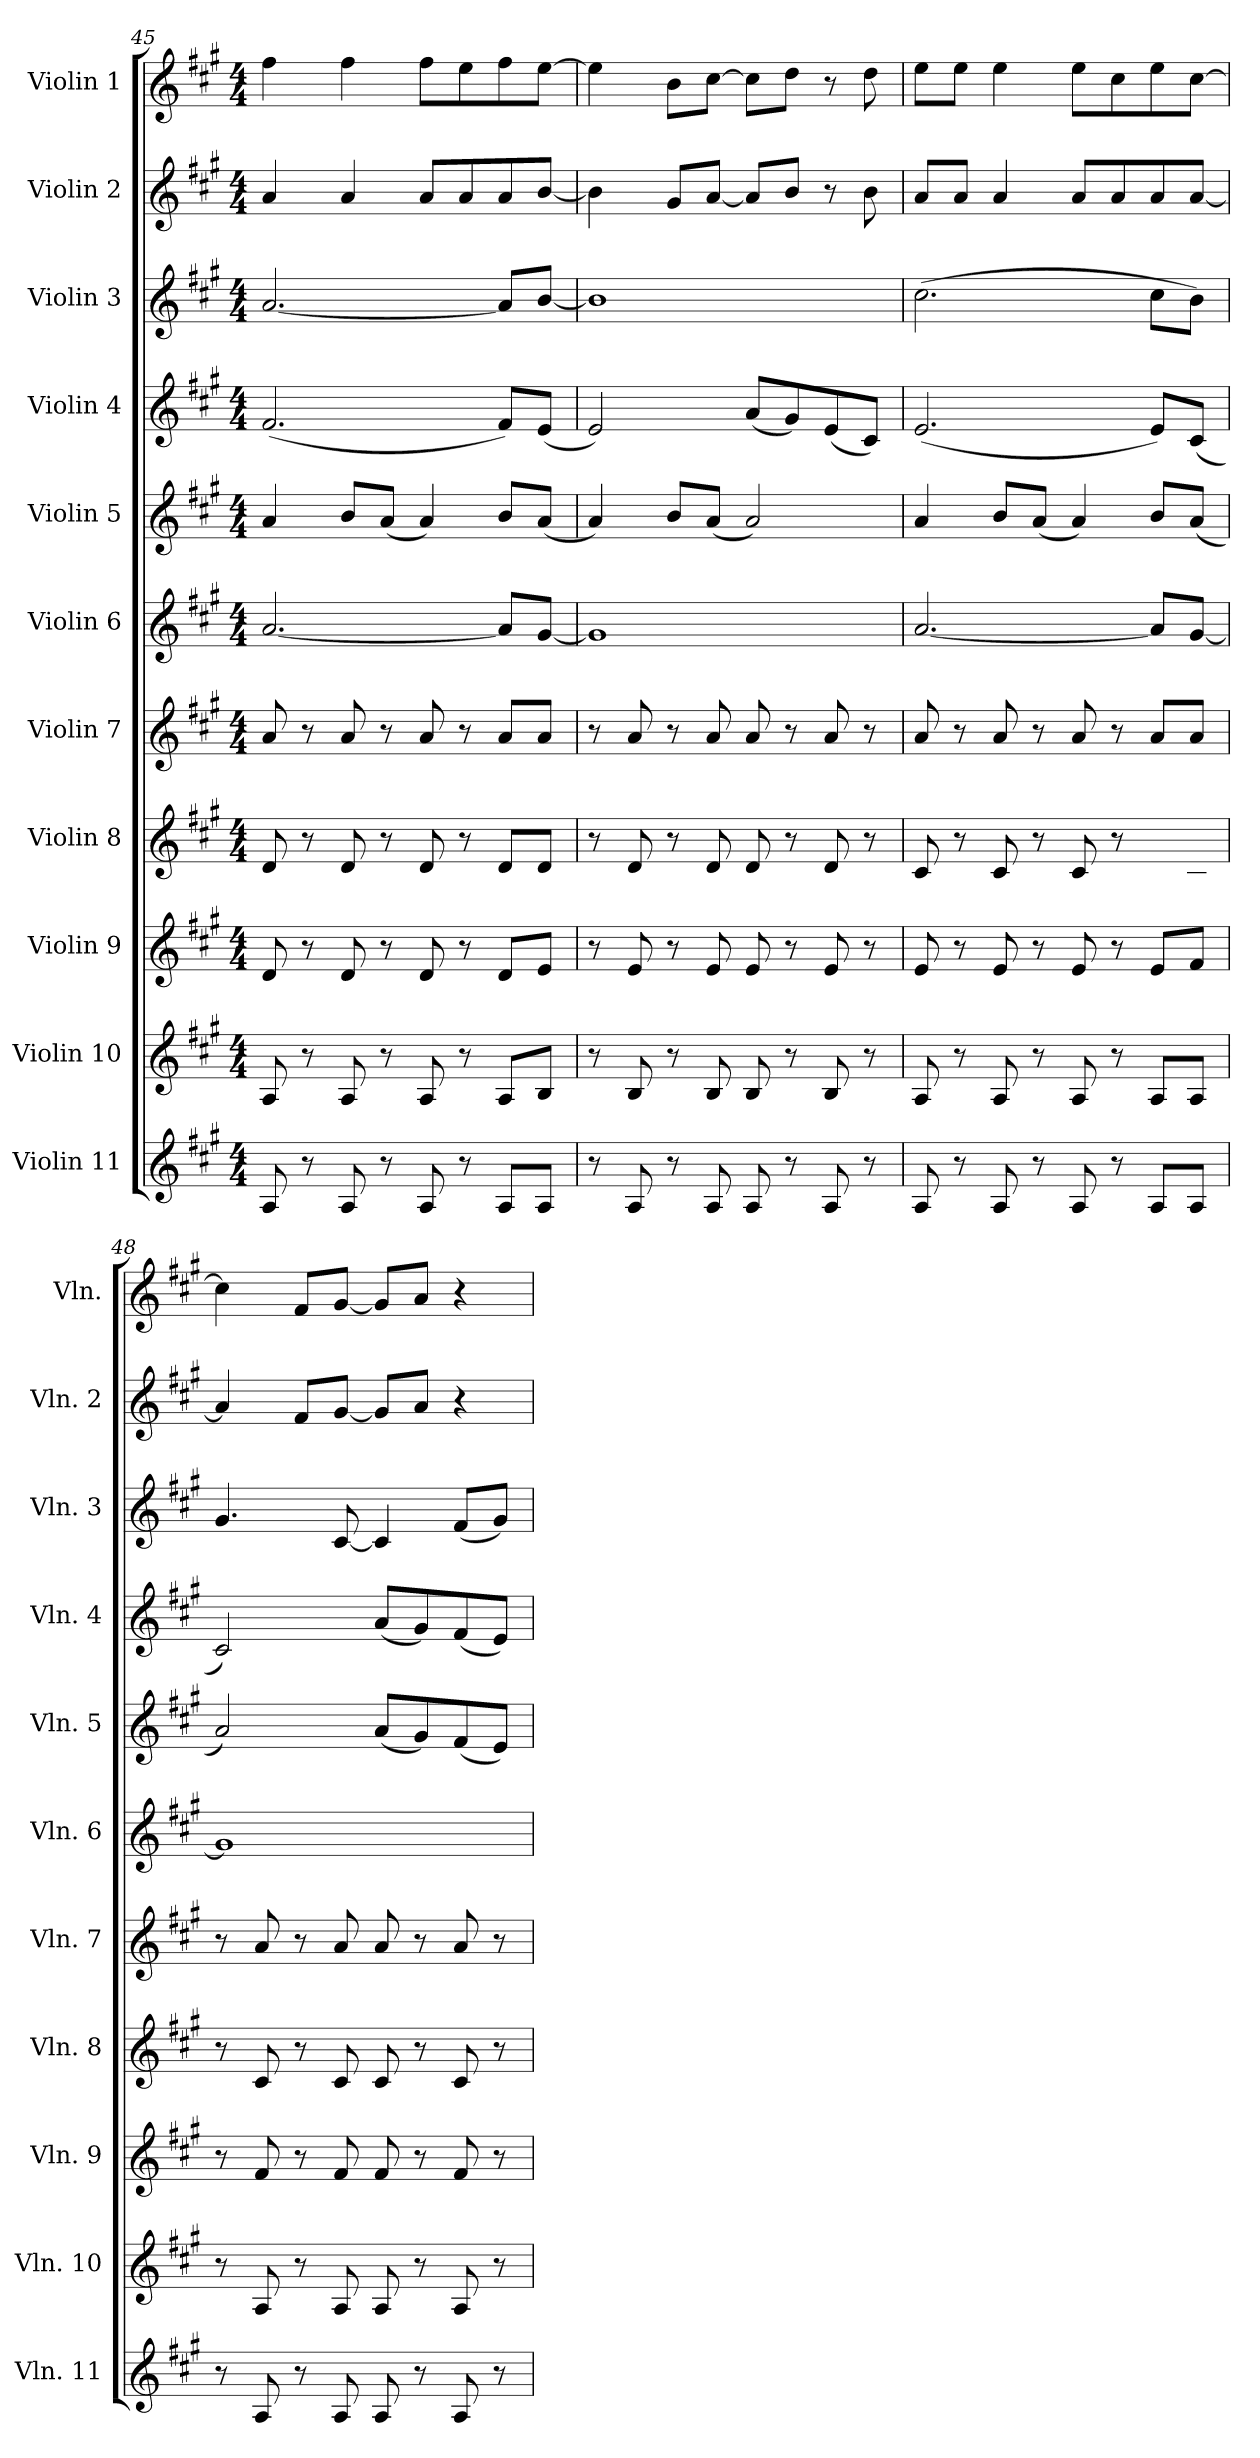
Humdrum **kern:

**kern	**kern	**kern	**kern	**kern	**kern	**kern	**kern	**kern	**kern	**kern
*part11	*part10	*part9	*part8	*part7	*part6	*part5	*part4	*part3	*part2	*part1
*staff11	*staff10	*staff9	*staff8	*staff7	*staff6	*staff5	*staff4	*staff3	*staff2	*staff1
*I"Violin 11	*I"Violin 10	*I"Violin 9	*I"Violin 8	*I"Violin 7	*I"Violin 6	*I"Violin 5	*I"Violin 4	*I"Violin 3	*I"Violin 2	*I"Violin 1
*I'Vln. 11	*I'Vln. 10	*I'Vln. 9	*I'Vln. 8	*I'Vln. 7	*I'Vln. 6	*I'Vln. 5	*I'Vln. 4	*I'Vln. 3	*I'Vln. 2	*I'Vln.
*clefG2	*clefG2	*clefG2	*clefG2	*clefG2	*clefG2	*clefG2	*clefG2	*clefG2	*clefG2	*clefG2
*k[f#c#g#]	*k[f#c#g#]	*k[f#c#g#]	*k[f#c#g#]	*k[f#c#g#]	*k[f#c#g#]	*k[f#c#g#]	*k[f#c#g#]	*k[f#c#g#]	*k[f#c#g#]	*k[f#c#g#]
*M4/4	*M4/4	*M4/4	*M4/4	*M4/4	*M4/4	*M4/4	*M4/4	*M4/4	*M4/4	*M4/4
=45	=45	=45	=45	=45	=45	=45	=45	=45	=45	=45
8A/	8A/	8d/	8d/	8a/	[2.a/	4a/	(<2.f#/	[2.a/	4a/	4ff#\
8r	8r	8r	8r	8r	.	.	.	.	.	.
8A/	8A/	8d/	8d/	8a/	.	8b/L	.	.	4a/	4ff#\
8r	8r	8r	8r	8r	.	(<8a/J	.	.	.	.
8A/	8A/	8d/	8d/	8a/	.	4a/)	.	.	8a/L	8ff#\L
8r	8r	8r	8r	8r	.	.	.	.	8a/	8ee\
8A/L	8A/L	8d/L	8d/L	8a/L	8a/L]	8b/L	8f#/L)	8a/L]	8a/	8ff#\
8A/J	8B/J	8e/J	8d/J	8a/J	[8g#/J	(<8a/J	(<8e/J	[8b/J	[8b/J	[8ee\J
=46	=46	=46	=46	=46	=46	=46	=46	=46	=46	=46
8r	8r	8r	8r	8r	1g#]	4a/)	2e/)	1b]	4b\]	4ee\]
8A/	8B/	8e/	8d/	8a/	.	.	.	.	.	.
8r	8r	8r	8r	8r	.	8b/L	.	.	8g#/L	8b\L
8A/	8B/	8e/	8d/	8a/	.	(<8a/J	.	.	[8a/J	[8cc#\J
8A/	8B/	8e/	8d/	8a/	.	2a/)	(<8a/L	.	8a/L]	8cc#\L]
8r	8r	8r	8r	8r	.	.	8g#/)	.	8b/J	8dd\J
8A/	8B/	8e/	8d/	8a/	.	.	(<8e/	.	8r	8r
8r	8r	8r	8r	8r	.	.	8c#/J)	.	8b\	8dd\
=47	=47	=47	=47	=47	=47	=47	=47	=47	=47	=47
8A/	8A/	8e/	8c#/	8a/	[2.a/	4a/	(<2.e/	(>2.cc#\	8a/L	8ee\L
8r	8r	8r	8r	8r	.	.	.	.	8a/J	8ee\J
8A/	8A/	8e/	8c#/	8a/	.	8b/L	.	.	4a/	4ee\
8r	8r	8r	8r	8r	.	(<8a/J	.	.	.	.
8A/	8A/	8e/	8c#/	8a/	.	4a/)	.	.	8a/L	8ee\L
8r	8r	8r	8r	8r	.	.	.	.	8a/	8cc#\
8A/L	8A/L	8e/L	8c#/Lyy	8a/L	8a/L]	8b/L	8e/L)	8cc#\L	8a/	8ee\
8A/J	8A/J	8f#/J	8c#/J	8a/J	[8g#/J	(<8a/J	(<8c#/J	8b\J)	[8a/J	[8cc#\J
=48	=48	=48	=48	=48	=48	=48	=48	=48	=48	=48
8r	8r	8r	8r	8r	1g#]	2a/)	2c#/)	4.g#/	4a/]	4cc#\]
8A/	8A/	8f#/	8c#/	8a/	.	.	.	.	.	.
8r	8r	8r	8r	8r	.	.	.	.	8f#/L	8f#/L
8A/	8A/	8f#/	8c#/	8a/	.	.	.	[8c#/	[8g#/J	[8g#/J
8A/	8A/	8f#/	8c#/	8a/	.	(<8a/L	(<8a/L	4c#/]	8g#/L]	8g#/L]
8r	8r	8r	8r	8r	.	8g#/)	8g#/)	.	8a/J	8a/J
8A/	8A/	8f#/	8c#/	8a/	.	(<8f#/	(<8f#/	(<8f#/L	4r	4r
8r	8r	8r	8r	8r	.	8e/J)	8e/J)	8g#/J)	.	.
=	=	=	=	=	=	=	=	=	=	=
*-	*-	*-	*-	*-	*-	*-	*-	*-	*-	*-
